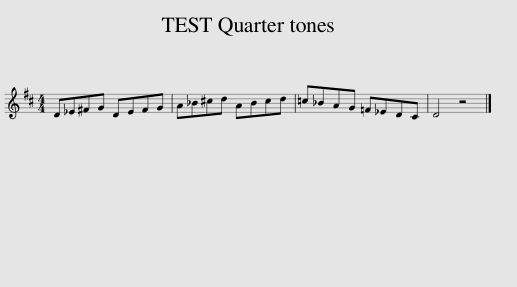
X:1
L:1/8
M:4/4
I:linebreak $
K:D
V:1 treble
V:1
 D_E^FG DEFG | A_B^cd ABcd | =c_BAG =F_EDC | D4 z4 |] %4
